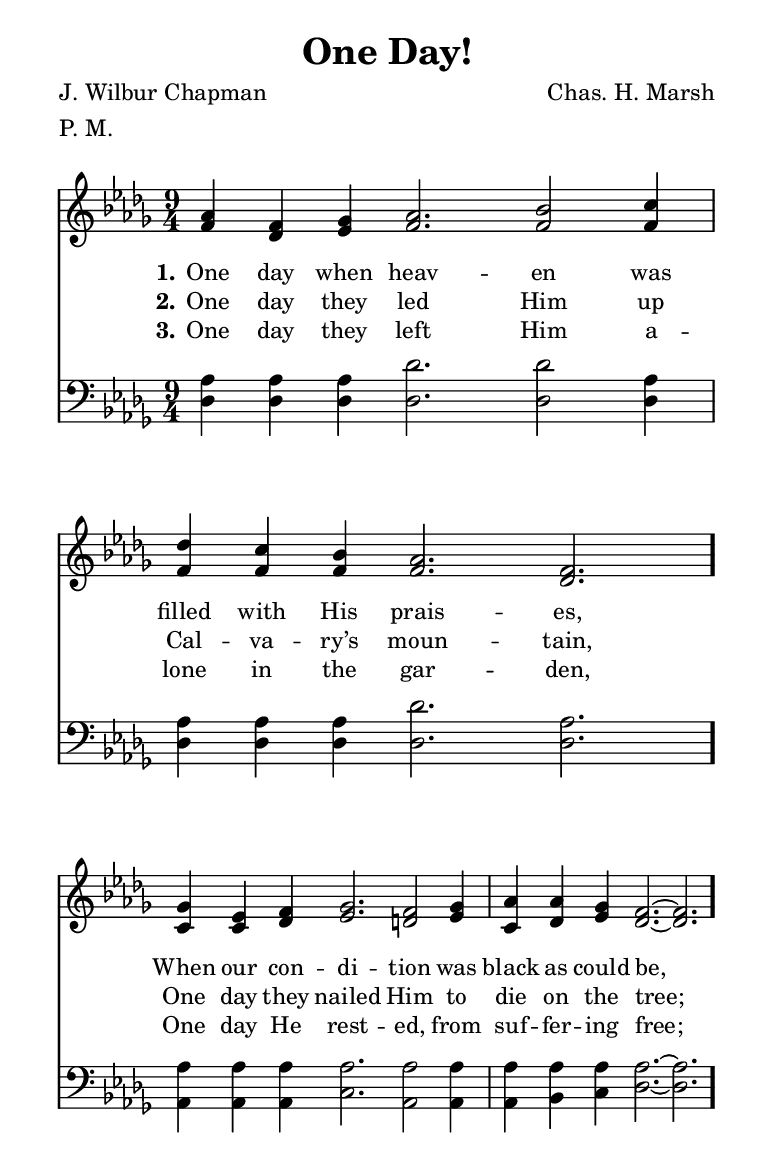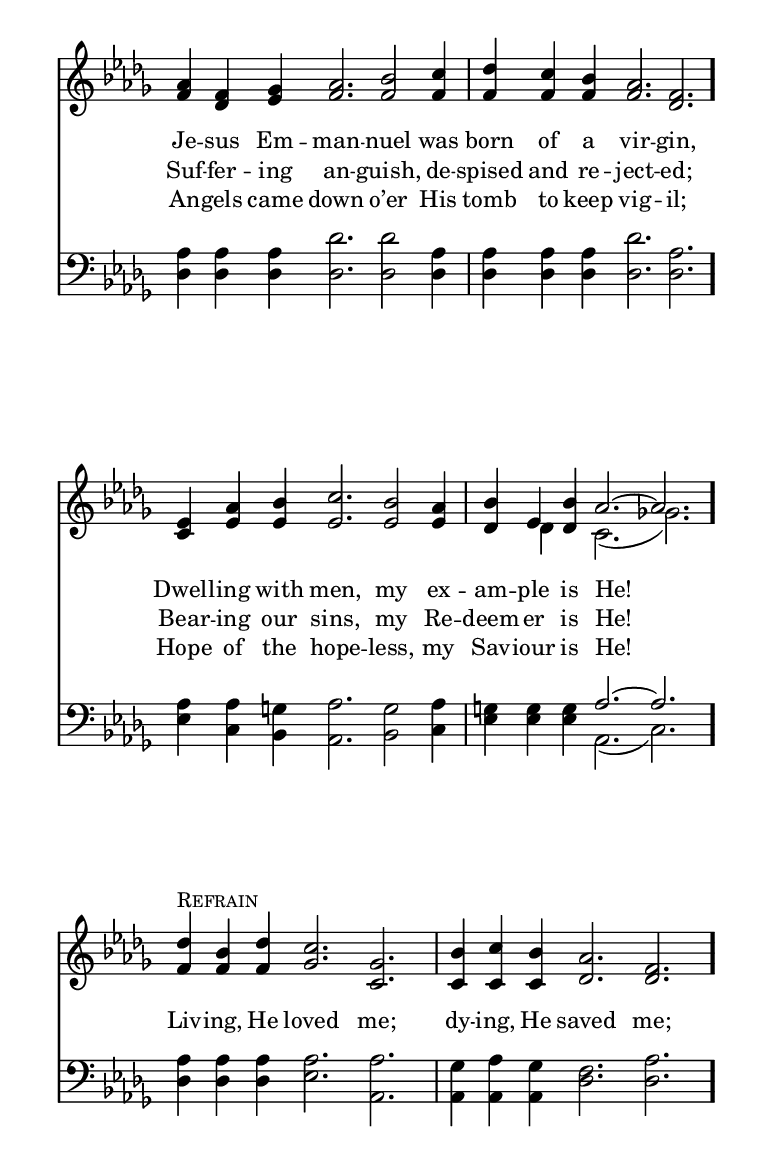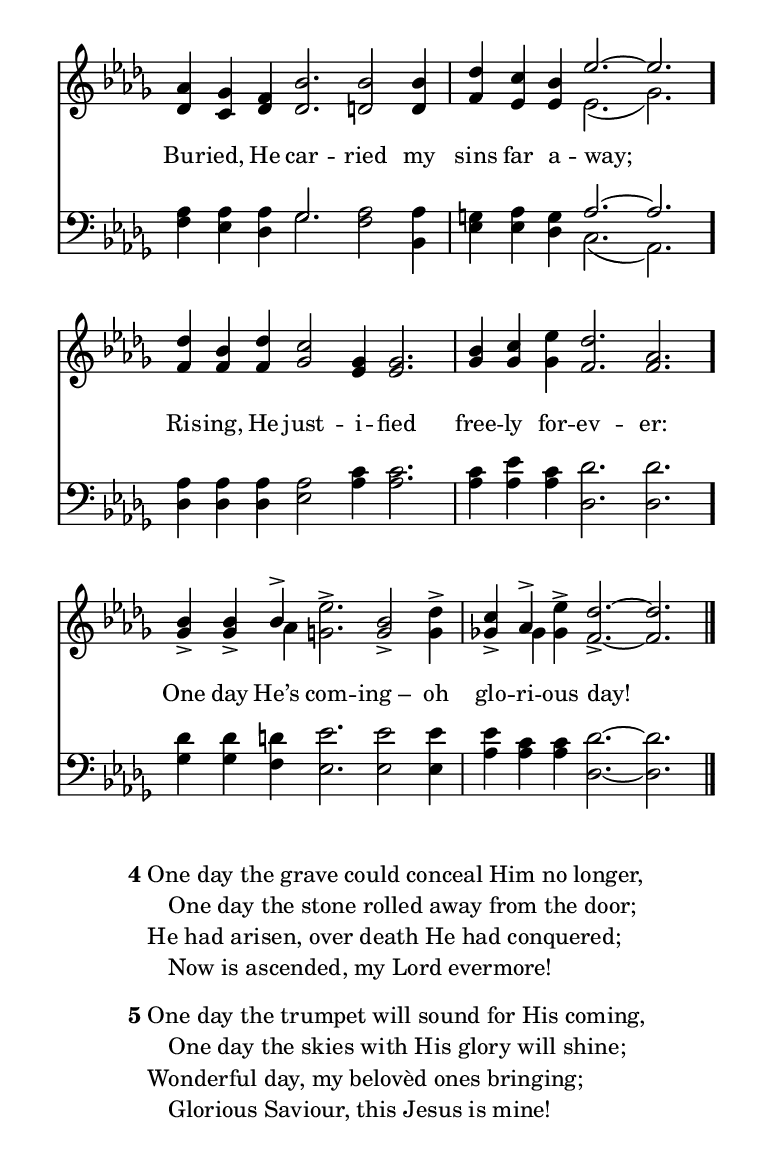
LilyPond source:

\include "common/global.ily"
\paper {
  \include "common/paper.ily"
  ragged-last-bottom = ##t
  page-count = #(cond (is-eogsized 2) (#t #f))
  % need to reduce stretchability to compensate for `ragged-bottom` being false
  % (`ragged-last-bottom` doesn't appear to work for markups, so the markup
  % gets pulled down the page)
  score-markup-spacing.stretchability = 1
}

\header{
  %gospel
  hymnnumber = "186"
  title = "One Day!"
  tunename = ""
  meter = "P. M."
  poet = "J. Wilbur Chapman"
  composer = "Chas. H. Marsh"
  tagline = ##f
}

patternA = { c4 c4 c4 c2. c2 c4 | c4 c4 c4 c2. c2. }
patternB = { c4 c4 c4 c2. c2. | c4 c4 c4 c2. c2. }
patternC = { c4 c4 c4 c2 c4 c2. | c4 c4 c4 c2. c2. }

global = {
  \include "common/overrides.ily"
  \override Staff.TimeSignature.style = #'numbered
  \time 9/4
  \override Score.MetronomeMark.transparent = ##t % hide all fermata changes too
  \tempo 4=150
  \key des \major
  \autoBeamOff
}

notesSoprano = {
\global
\relative c'' {

  \changePitch \patternA { aes f ges aes bes c | des c bes aes f }
  \changePitch \patternA { ges ees f ges f ges | aes aes ges f ~ f }
  \changePitch \patternA { aes f ges aes bes c | des c bes aes f }
  \changePitch \patternA { ees aes bes c bes aes | bes ees, bes' aes ~ aes }

  << s^\markup { \small \caps "Refrain" }
  \changePitch \patternB { des bes des c ges | bes c bes aes f } >>
  \changePitch \patternA { aes ges f bes bes bes | des c bes ees ~ ees }
  \changePitch \patternC { des bes des c ges ges | bes c ees des aes }
  \changePitch \patternA { bes-> bes-> bes-> ees-> bes-> des-> | c-> aes-> ees'-> des-> ~ des }

  \bar "|."

}
}

notesAlto = {
\global
\relative e' {

  \changePitch \patternA { f des ees f f f | f f f f des }
  \changePitch \patternA { c c des ees d ees | c des ees des ~ des }
  \changePitch \patternA { f des ees f f f | f f f f des }
  \changePitch \patternA { c ees ees ees ees ees | des des des c( ges'!) }

  \changePitch \patternB { f f f ges c, | c c c des des }
  \changePitch \patternA { des c des des d d | f ees ees ees( ges) }
  \changePitch \patternC { f f f ges ees ees | ges ges ges f f }
  \changePitch \patternA { ges ges aes g g g | ges! ges ges f ~ f }

}
}

notesTenor = {
\global
\relative a {

  \changePitch \patternA { aes aes aes des des aes | aes aes aes des aes }
  \changePitch \patternA { aes aes aes aes aes aes | aes aes aes aes ~ aes }
  \changePitch \patternA { aes aes aes des des aes | aes aes aes des aes }
  \changePitch \patternA { aes aes g aes g aes | g g g aes ~ aes }

  \changePitch \patternB { aes aes aes aes aes | ges aes ges f aes }
  \changePitch \patternA { aes aes aes ges aes aes | g aes g aes ~ aes }
  \changePitch \patternC { aes aes aes aes c c | c ees c des des }
  \changePitch \patternA { des des d ees ees ees | ees c c | des ~ des }

}
}

notesBass = {
\global
\relative f {

  \changePitch \patternA { des des des des des des | des des des des des }
  \changePitch \patternA { aes aes aes c aes aes | aes bes c des ~ des }
  \changePitch \patternA { des des des des des des | des des des des des }
  \changePitch \patternA { ees c bes aes bes c | ees ees ees aes,( c) }

  \changePitch \patternB { des des des ees aes, | aes aes aes des des }
  \changePitch \patternA { f ees des ges f bes, | ees ees des c( aes) }
  \changePitch \patternC { des des des ees aes aes | aes aes aes des, des | }
  \changePitch \patternA { ges ges f ees ees ees | aes aes aes des, ~ des }

}
}

Refrain = \lyricmode {

Liv -- ing, He loved me; dy -- ing, He saved me; \bar "."
Bur -- ied, He car -- ried my sins far a -- way; \bar "."
Ris -- ing, He just -- i -- fied free -- ly for -- ev -- er: \bar "."
One day He’s com -- ing_– oh glo -- ri -- ous day! \bar "."

}

wordsA = \lyricmode {
\set stanza = "1."

One day when heav -- en was filled with His prais -- es, \bar "."
When our con -- di -- tion was black as could be, \bar "."
Je -- sus Em -- man -- nuel was born of a vir -- gin, \bar "."
Dwell -- ing with men, my ex -- am -- ple is He! \bar "."

}

wordsB = \lyricmode {
\set stanza = "2."

One day they led Him up Cal -- va -- ry’s moun -- tain,
One day they nailed Him to die on the tree;
Suf -- fer -- ing an -- guish, de -- spised and re -- ject -- ed;
Bear -- ing our sins, my Re -- deem -- er is He!

\Refrain

}

wordsC = \lyricmode {
\set stanza = "3."

One day they left Him a -- lone in the gar -- den,
One day He rest -- ed, from suf -- fer -- ing free;
An -- gels came down o’er His tomb to keep vig -- il;
Hope of the hope -- less, my Sav -- iour is He!

}

wordsD = \markuplist {

\line { One day the grave could conceal Him no longer, }
\line { { \hspace #2 } One day the stone rolled away from the door; }
\line { He had arisen, over death He had conquered; }
\line { { \hspace #2 } Now is ascended, my Lord evermore! }

}

wordsE = \markuplist {

\line { One day the trumpet will sound for His coming, }
\line { { \hspace #2 } One day the skies with His glory will shine; }
\line { Wonderful day, my belovèd ones bringing; }
\line { { \hspace #2 } Glorious Saviour, this Jesus is mine! }

}

\score {
  \context ChoirStaff <<
    \context Staff = upper <<
      \set Staff.autoBeaming = ##f
      \set ChoirStaff.systemStartDelimiter = #'SystemStartBar
      \set ChoirStaff.printPartCombineTexts = ##f
      \partcombine #'(2 . 11) \notesSoprano \notesAlto
      \context NullVoice = sopranos { \voiceOne << \notesSoprano >> }
      \context Lyrics = one   \lyricsto sopranos \wordsA
      \context Lyrics = two   \lyricsto sopranos \wordsB
      \context Lyrics = three \lyricsto sopranos \wordsC
    >>
    \context Staff = men <<
      \set Staff.autoBeaming = ##f
      \clef bass
      \set ChoirStaff.printPartCombineTexts = ##f
      \partcombine #'(2 . 11) \notesTenor \notesBass
    >>
  >>
  \layout {
    \include "common/layout.ily"
  }
  #(cond ((ly:get-option 'eog-midi-permitted) #{ \midi{
    \include "common/midi.ily"
  } #}))
}

\noPageBreak

\markup { \fill-line { \column {
  \line{ \bold 4 \column { \wordsD } } \combine \null \vspace #0.4
  \line{ \bold 5 \column { \wordsE } } \combine \null \vspace #0.4
} } }

\version "2.19.49"  % necessary for upgrading to future LilyPond versions.

% vi:set et ts=2 sw=2 ai nocindent syntax=lilypond:
